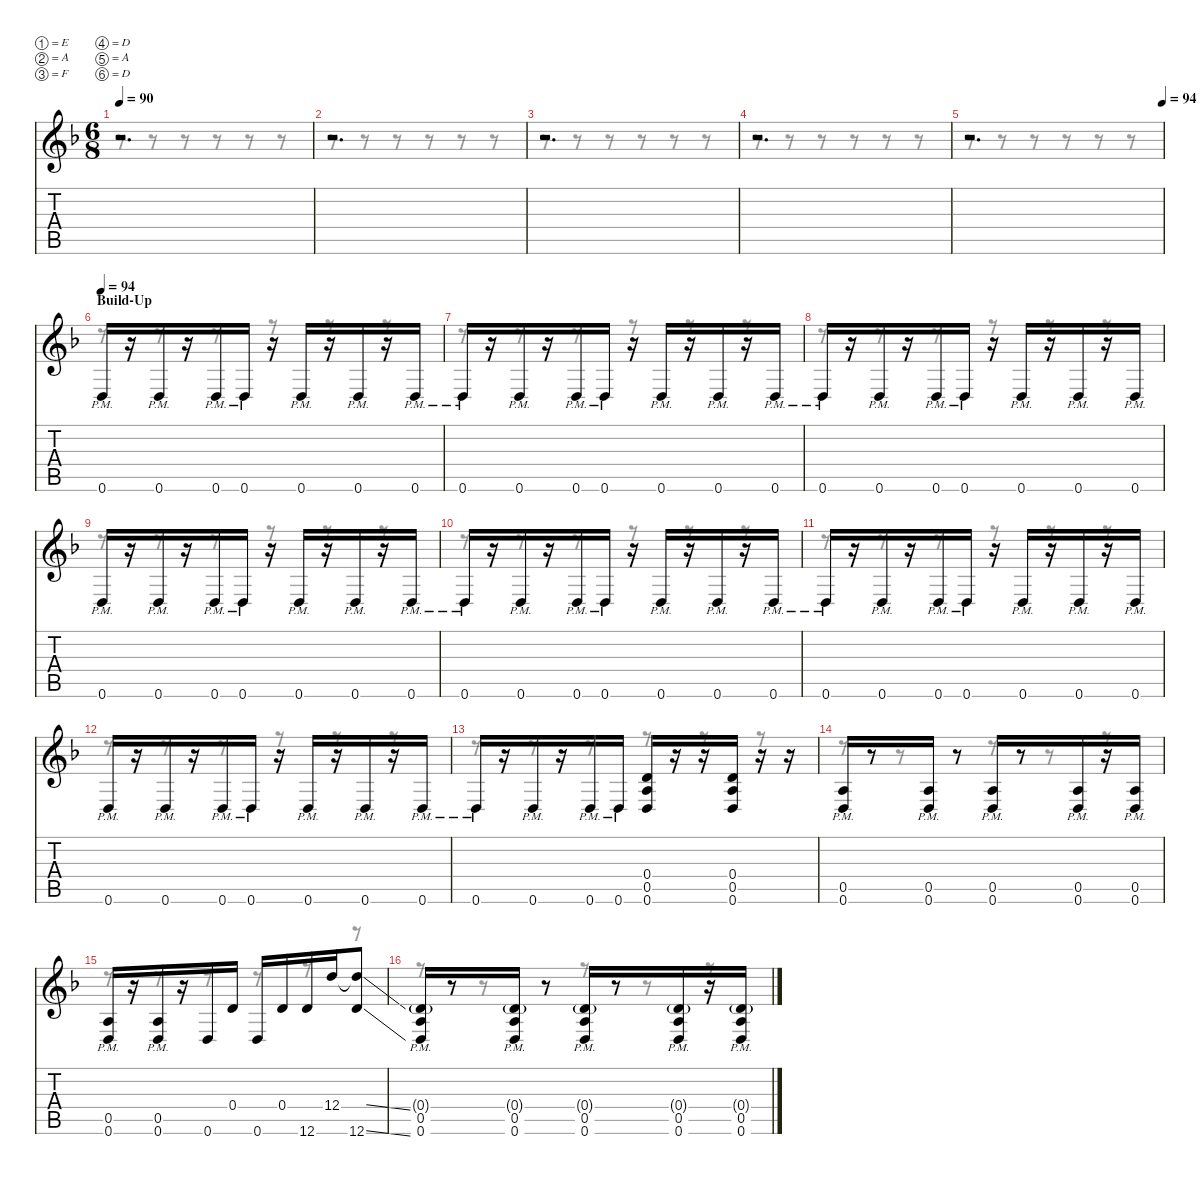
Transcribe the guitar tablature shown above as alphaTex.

\defaultSystemsLayout 4
\hideDynamics
\bracketExtendMode nobrackets
\singleTrackTrackNamePolicy hidden
\multiTrackTrackNamePolicy hidden
\otherSystemsTrackNameOrientation horizontal
\track ("M. Akerfeldt" "dist.guit.") {defaultSystemsLayout 4 instrument distortionguitar}
\staff {score tabs}
\tuning (E4 A3 F3 D3 A2 D2)
\voice
\ts (6 8)
\tempo 90
\clef g2
\ks dminor
r.2{d dy mf beam Up} |
r.2{d beam Up} |
r.2{d beam Up} |
r.2{d beam Up} |
\tempo (94 1)
r.2{d beam Up} |
\section ("" "Build-Up")
\tempo 94
0.6{pm acc forcenatural}.16{dy ff beam Up} r.16{beam Up} 0.6{pm acc forcenatural}.16{beam Up} r.16{beam Up} 0.6{pm acc forcenatural}.16{beam Up} 0.6{pm acc forcenatural}.16{beam Up} r.16{beam Up} 0.6{pm acc forcenatural}.16{beam Up} r.16{beam Up} 0.6{pm acc forcenatural}.16{beam Up} r.16{beam Up} 0.6{pm acc forcenatural}.16{beam Up} |
0.6{pm acc forcenatural}.16{beam Up} r.16{beam Up} 0.6{pm acc forcenatural}.16{beam Up} r.16{beam Up} 0.6{pm acc forcenatural}.16{beam Up} 0.6{pm acc forcenatural}.16{beam Up} r.16{beam Up} 0.6{pm acc forcenatural}.16{beam Up} r.16{beam Up} 0.6{pm acc forcenatural}.16{beam Up} r.16{beam Up} 0.6{pm acc forcenatural}.16{beam Up} |
0.6{pm acc forcenatural}.16{beam Up} r.16{beam Up} 0.6{pm acc forcenatural}.16{beam Up} r.16{beam Up} 0.6{pm acc forcenatural}.16{beam Up} 0.6{pm acc forcenatural}.16{beam Up} r.16{beam Up} 0.6{pm acc forcenatural}.16{beam Up} r.16{beam Up} 0.6{pm acc forcenatural}.16{beam Up} r.16{beam Up} 0.6{pm acc forcenatural}.16{beam Up} |
0.6{pm acc forcenatural}.16{beam Up} r.16{beam Up} 0.6{pm acc forcenatural}.16{beam Up} r.16{beam Up} 0.6{pm acc forcenatural}.16{beam Up} 0.6{pm acc forcenatural}.16{beam Up} r.16{beam Up} 0.6{pm acc forcenatural}.16{beam Up} r.16{beam Up} 0.6{pm acc forcenatural}.16{beam Up} r.16{beam Up} 0.6{pm acc forcenatural}.16{beam Up} |
0.6{pm acc forcenatural}.16{beam Up} r.16{beam Up} 0.6{pm acc forcenatural}.16{beam Up} r.16{beam Up} 0.6{pm acc forcenatural}.16{beam Up} 0.6{pm acc forcenatural}.16{beam Up} r.16{beam Up} 0.6{pm acc forcenatural}.16{beam Up} r.16{beam Up} 0.6{pm acc forcenatural}.16{beam Up} r.16{beam Up} 0.6{pm acc forcenatural}.16{beam Up} |
0.6{pm acc forcenatural}.16{beam Up} r.16{beam Up} 0.6{pm acc forcenatural}.16{beam Up} r.16{beam Up} 0.6{pm acc forcenatural}.16{beam Up} 0.6{pm acc forcenatural}.16{beam Up} r.16{beam Up} 0.6{pm acc forcenatural}.16{beam Up} r.16{beam Up} 0.6{pm acc forcenatural}.16{beam Up} r.16{beam Up} 0.6{pm acc forcenatural}.16{beam Up} |
0.6{pm acc forcenatural}.16{beam Up} r.16{beam Up} 0.6{pm acc forcenatural}.16{beam Up} r.16{beam Up} 0.6{pm acc forcenatural}.16{beam Up} 0.6{pm acc forcenatural}.16{beam Up} r.16{beam Up} 0.6{pm acc forcenatural}.16{beam Up} r.16{beam Up} 0.6{pm acc forcenatural}.16{beam Up} r.16{beam Up} 0.6{pm acc forcenatural}.16{beam Up} |
0.6{pm acc forcenatural}.16{beam Up} r.16{beam Up} 0.6{pm acc forcenatural}.16{beam Up} r.16{beam Up} 0.6{pm acc forcenatural}.16{beam Up} 0.6{pm acc forcenatural}.16{beam Up} (0.4{acc forcenatural} 0.5{acc forcenatural} 0.6{acc forcenatural}).16{dy f beam Up} r.16{beam Up} r.16{beam Up} (0.4{acc forcenatural} 0.5{acc forcenatural} 0.6{acc forcenatural}).16{beam Up} r.16{beam Up} r.16{beam Up} |
(0.5{acc forcenatural} 0.6{pm acc forcenatural}).16{beam Up} r.8{beam Up} (0.5{acc forcenatural} 0.6{pm acc forcenatural}).16{beam Up} r.8{beam Up} (0.5{acc forcenatural} 0.6{pm acc forcenatural}).16{beam Up} r.8{beam Up} (0.5{acc forcenatural} 0.6{pm acc forcenatural}).16{beam Up} r.16{beam Up} (0.5{acc forcenatural} 0.6{pm acc forcenatural}).16{beam Up} |
(0.5{acc forcenatural} 0.6{pm acc forcenatural}).16{beam Up} r.16{beam Up} (0.5{acc forcenatural} 0.6{pm acc forcenatural}).16{beam Up} r.16{beam Up} 0.6{acc forcenatural}.16{beam Up} 0.4{acc forcenatural}.16{beam Up} 0.6{acc forcenatural}.16{beam Up} 0.4{acc forcenatural}.16{beam Up} 12.6{acc forcenatural}.16{beam Up} 12.4{acc forcenatural}.16{beam Up} (12.4{ss t acc forcenatural} 12.6{ss acc forcenatural}).8{beam Up} |
(0.4{g acc forcenatural} 0.5{acc forcenatural} 0.6{pm acc forcenatural}).16{beam Up} r.8{beam Up} (0.4{g acc forcenatural} 0.5{acc forcenatural} 0.6{pm acc forcenatural}).16{beam Up} r.8{beam Up} (0.4{g acc forcenatural} 0.5{acc forcenatural} 0.6{pm acc forcenatural}).16{beam Up} r.8{beam Up} (0.4{g acc forcenatural} 0.5{acc forcenatural} 0.6{pm acc forcenatural}).16{beam Up} r.16{beam Up} (0.4{g acc forcenatural} 0.5{acc forcenatural} 0.6{pm acc forcenatural}).16{beam Up}
\voice
\clef g2
\ottava regular
\simile none
\ks dminor
r.8{dy mf beam Down} r.8{beam Down} r.8{beam Down} r.8{beam Down} r.8{beam Down} r.8{beam Down} |
r.8{beam Down} r.8{beam Down} r.8{beam Down} r.8{beam Down} r.8{beam Down} r.8{beam Down} |
r.8{beam Down} r.8{beam Down} r.8{beam Down} r.8{beam Down} r.8{beam Down} r.8{beam Down} |
r.8{beam Down} r.8{beam Down} r.8{beam Down} r.8{beam Down} r.8{beam Down} r.8{beam Down} |
r.8{beam Down} r.8{beam Down} r.8{beam Down} r.8{beam Down} r.8{beam Down} r.8{beam Down} |
r.8{beam Down} r.8{beam Down} r.8{beam Down} r.8{beam Down} r.8{beam Down} r.8{beam Down} |
r.8{beam Down} r.8{beam Down} r.8{beam Down} r.8{beam Down} r.8{beam Down} r.8{beam Down} |
r.8{beam Down} r.8{beam Down} r.8{beam Down} r.8{beam Down} r.8{beam Down} r.8{beam Down} |
r.8{beam Down} r.8{beam Down} r.8{beam Down} r.8{beam Down} r.8{beam Down} r.8{beam Down} |
r.8{beam Down} r.8{beam Down} r.8{beam Down} r.8{beam Down} r.8{beam Down} r.8{beam Down} |
r.8{beam Down} r.8{beam Down} r.8{beam Down} r.8{beam Down} r.8{beam Down} r.8{beam Down} |
r.8{beam Down} r.8{beam Down} r.8{beam Down} r.8{beam Down} r.8{beam Down} r.8{beam Down} |
r.8{beam Down} r.8{beam Down} r.8{beam Down} r.8{beam Down} r.8{beam Down} r.8{beam Down} |
r.8{beam Down} r.8{beam Down} r.8{beam Down} r.8{beam Down} r.8{beam Down} r.8{beam Down} |
r.8{beam Down} r.8{beam Down} r.8{beam Down} r.8{beam Down} r.8{beam Down} r.8{beam Down} |
r.8{beam Down} r.8{beam Down} r.8{beam Down} r.8{beam Down} r.8{beam Down} r.8{beam Down}
